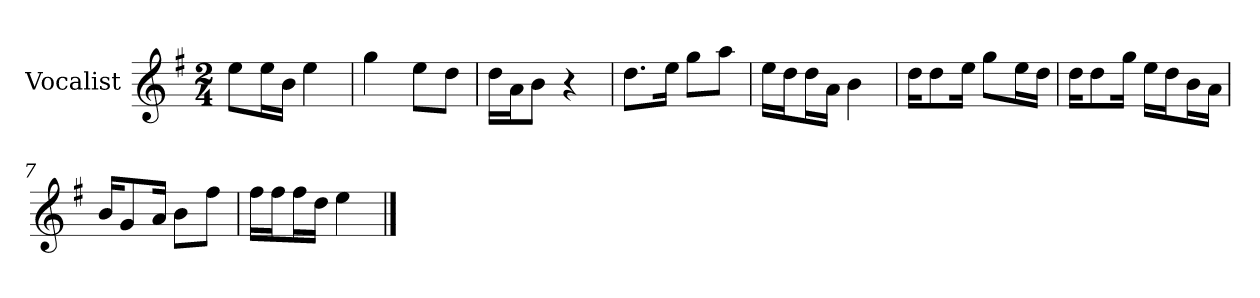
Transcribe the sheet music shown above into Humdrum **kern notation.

**kern
*part1
*staff1
*I"Vocalist
*k[f#]
*G:
*M2/4
=
8eeL
16eeL
16bJJ
4ee
=1
4gg
8eeL
8ddJ
=2
16ddLL
16aJ
8bJ
4r
=3
8.ddL
16eeJk
8ggL
8aaJ
=4
16eeLL
16ddJ
16ddL
16aJJ
4b
=5
16ddKL
8dd
16eeJk
8ggL
16eeL
16ddJJ
=6
16ddKL
8dd
16ggJk
16eeLL
16ddJ
16bL
16aJJ
=7
16bKL
8g
16aJk
8bL
8ff#J
=8
16ff#LL
16ff#J
16ff#L
16ddJJ
4ee
==
*-
